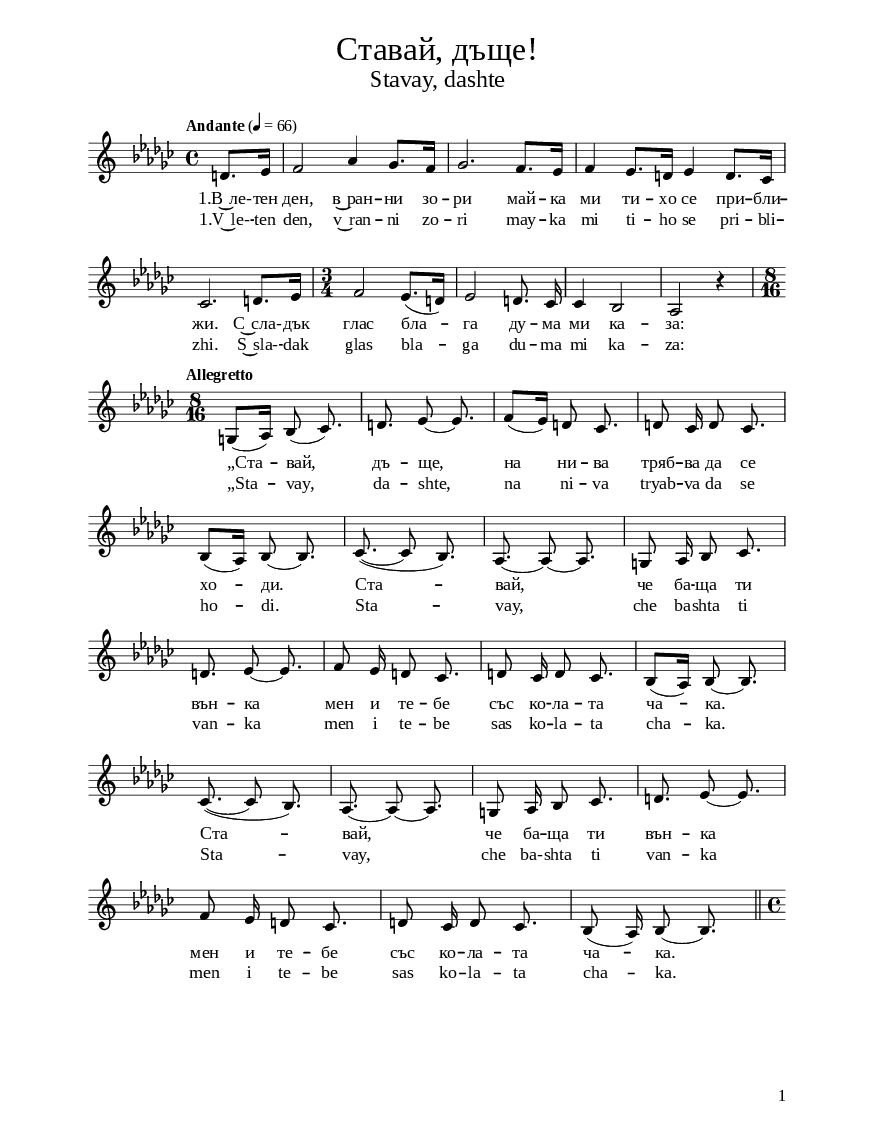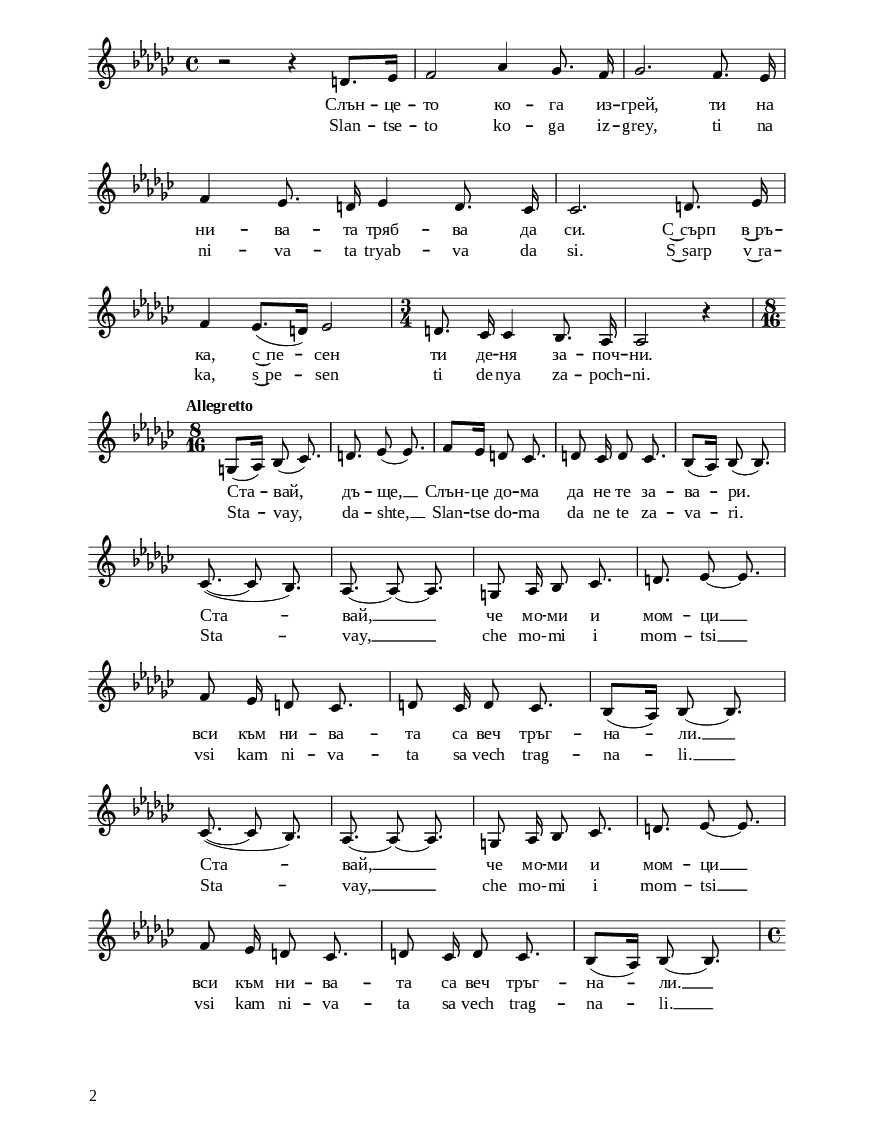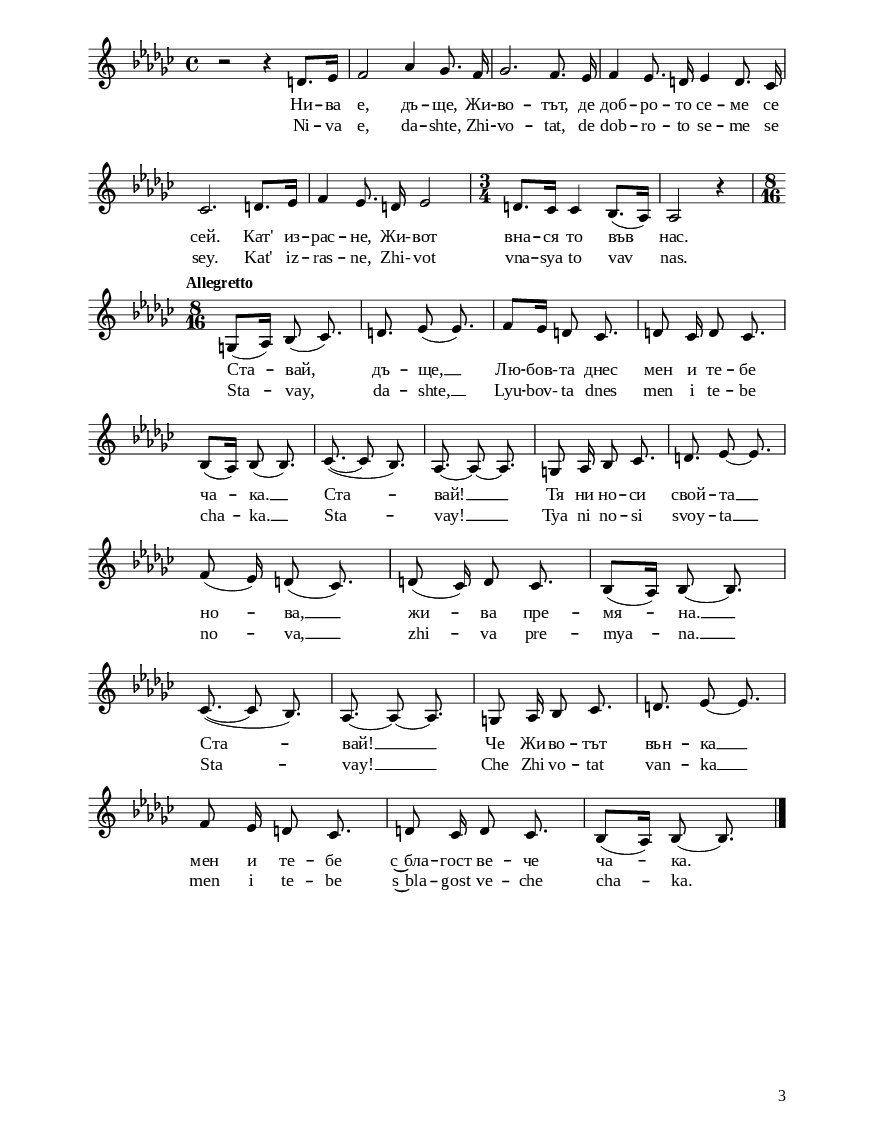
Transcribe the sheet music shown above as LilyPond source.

\version "2.24.1"

% include paper part and global functions
\include "include/globals.ily"

"rightBraces018" = \markup {
  \column {
    % repeat braces
    \translate #'(0 . -12.6 )
    \right-brace #18

    \translate #'(0 . -22.4 )
    \right-brace #18


  }
  \column {
    % repeat numbers
    \translate #'(0 . -13.2 )
    2

    \translate #'(0 . -24.2 )
    2


  }
}

\bookpart {
  \label #'ref142
  \tocItem \markup "Ставай, дъще! – Stavay, dashte"
  \include "include/bookpart-paper.ily"
  \score {
    \include "include/score-layout.ily"


    \new Voice \absolute {
      \clef treble

      \key es \minor

      \time 4/4
      \tempoFunc "Andante" 4 "66"

      \partial 4
      d'8. es'16 | % 2
      f'2 as'4 ges'8. f'16 | ges'2. f'8.es'16 | f'4 es'8.  d'16  es'4 d'8. ces'16 | \break
      ces'2. d'8. es'16 | \time 3/4 f'2 es'8. [( d'16 )] | % 7
      es'2 \autoBeamOff  d'8. ces'16 | % 8
      ces'4 bes2 | % 9
      as2 r4 \break |
      \time 8/16  |
      \tempo "Allegretto" \slurSolid g8 [( as16 )] bes8 ( ces'8. ) | % 11
      d'8. es'8 ~ es'8. | % 12
      \slurSolid f'8 [( es'16 )] d'8 ces'8. | % 13
      d'8 ces'16 d'8 ces'8. \break | % 14
      \slurSolid bes8 [( as16 )] bes8 ~ bes8. | % 15
      ces'8. ( ~ ces'8 bes8. ) | % 16
      as8. ~ as8 ~ as8. | % 17
      g8 as16 bes8 ces'8. \break | % 18
      d'8. es'8 ~ es'8. | % 19
      f'8 es'16 d'8 ces'8. |
      d'8 ces'16 d'8 ces'8. | % 21
      bes8 [( as16 )] bes8 ~ bes8. \break | % 22
      ces'8. ( ~ ces'8 bes8. ) | % 23
      as8. ~ as8 ~ as8. | % 24
      g8 as16 bes8 ces'8. | % 25
      d'8. es'8 ~ es'8. \break | % 26
      f'8 es'16 d'8 ces'8. | % 27
      d'8 ces'16 d'8 ces'8. | % 28
      bes8 (as16)  bes8 ~ bes8. \bar "||" \break
      \time 4/4 r2 r4 \autoBeamOn d'8. es'16 | \autoBeamOff f'2 as'4 ges'8. f'16 | 
      ges'2. f'8.es'16 | \break
      
       f'4 es'8. d'16  es'4 d'8. ces'16 |
      ces'2. d'8. es'16 | \break
       f'4 \autoBeamOn es'8. (d'16 ) es'2 | 
      \time 3/4 \autoBeamOff d'8. ces'16 ces'4 bes8. as16 | as2 r4 | \break
      
      \time 8/16 \tempo "Allegretto" \autoBeamOn g8 [(as16 )] bes8 (ces'8. ) | d'8. es'8 (es'8.) |
      
      f'8 [ es'16 ] d'8 ces'8. | d'8 ces'16 d'8 ces'8. | bes8 [(as16)] bes8 (bes8.) \break

      ces'8. ( ~ ces'8 bes8. ) |
      as8. ~ as8 ~ as8. | % 24
      g8 as16 bes8 ces'8. | % 25
      d'8. es'8 ~ es'8. \break |
      f'8 es'16 d'8 ces'8. | % 27
      d'8 ces'16 d'8 ces'8. | % 28
      bes8 [( as16 )] bes8 ~ bes8. | \break
      ces'8. ( ~ ces'8 bes8. ) |
      as8. ~ as8 ~ as8. | % 24
      g8 as16 bes8 ces'8. | % 25
      d'8. es'8 ~ es'8. \break |
      f'8 es'16 d'8 ces'8. | % 27
      d'8 ces'16 d'8 ces'8. | % 28
      bes8 [( as16 )] bes8 ~ bes8. | \break

      \pageBreak

      \time 4/4 r2 r4 \autoBeamOn d'8. es'16 | \autoBeamOff f'2 as'4 ges'8. f'16 |
      ges'2. f'8.es'16 | f'4 es'8. d'16  es'4 d'8. ces'16 | \break
      ces'2. \autoBeamOn d'8. es'16 |
      f'4 \autoBeamOff es'8. d'16  es'2 |
      \time 3/4 \autoBeamOn d'8. ces'16 ces'4 bes8. (as16) | as2 r4 | \break
      \time 8/16 \tempo "Allegretto" \autoBeamOn g8 [(as16 )] bes8 (ces'8. ) | d'8. es'8 (es'8.) |  f'8 [es'16] d'8 ces'8. | d'8 ces'16 d'8 ces'8. | \break  bes8 [(as16)] bes8 (bes8.) 

      ces'8. ( ~ ces'8 bes8. ) |
      as8. ~ as8 ~ as8. | % 24
      g8 as16 bes8 ces'8. | % 25
      d'8. es'8 ~ es'8. \break |
      f'8 (es'16) d'8 ( ces'8.) | % 27
      d'8 (ces'16) d'8 ces'8. | % 28
      bes8 [( as16 )] bes8 ~ bes8. | \break
      ces'8. ( ~ ces'8 bes8. ) |
      as8. ~ as8 ~ as8. | % 24
      g8 as16 bes8 ces'8. | % 25
      d'8. es'8 ~ es'8. \break |
      f'8 es'16 d'8 ces'8. | % 27
      d'8 ces'16 d'8 ces'8. | % 28
      bes8 [( as16 )] bes8 ~ bes8. | \break \bar "|."
    }


    \addlyrics {
      "1.В~ле-" -- тен
      ден, в~ран -- ни зо -- ри май -- ка ми ти -- хо се при --
      бли -- жи. "С~сла-" -- дък глас бла -- га ду -- ма ми
      ка -- за: „Ста -- вай, дъ -- ще, на ни -- ва
      тряб -- ва да се хо -- ди. Ста -- вай, че ба --
      ща ти вън -- ка мен и те -- бе със ко -- ла --
      та ча -- ка. Ста -- вай, че ба -- ща ти вън --
      ка мен и те -- бе със ко -- ла -- та ча --
      ка. "Слън" -- це -- то ко -- га из -- грей,
      ти на ни -- ва -- та тряб -- ва да си.
      "С~сърп" в~ръ -- ка, с~пе -- сен ти
      де -- ня за -- поч -- ни. Ста -- вай, дъ -- ще, __
      "Слън-" -- це до -- ма да не те за -- ва -- ри.
      Ста -- вай, __ че мо -- ми и мом -- ци __ вси към ни -- ва -- та са веч тръг -- на -- ли. __
      Ста -- вай, __ че мо -- ми и мом -- ци __ вси към ни -- ва -- та са веч тръг -- на -- ли. __

      Ни -- ва е, дъ -- ще, Жи -- во -- тът,
      де доб -- ро -- то се -- ме се сей.
      Кат' из -- рас -- не, "Жи-" -- вот вна -- ся
      то във нас. Ста -- вай, дъ -- ще, __
      Лю -- "бов-" -- та днес мен и те -- бе ча -- ка. __
      Ста -- вай! __ Тя ни но -- си
      свой -- та __ но -- ва, __ жи -- ва пре -- мя -- на. __
      Ста -- вай! __ Че Жи -- во -- тът вън -- ка __ мен
      и те -- бе с~бла -- гост ве -- че ча -- ка. __“

    }

    \addlyrics {
       "1.V~le-" -- ten
      den, v~ran -- ni zo -- ri may -- ka mi ti -- ho se pri --
      bli -- zhi. "S~sla-" -- dak glas bla -- ga du -- ma mi
      ka -- za: „Sta -- vay, da -- shte, na ni -- va
      tryab -- va da se ho -- di. Sta -- vay, che ba --
      shta ti van -- ka men i te -- be sas ko -- la --
      ta cha -- ka. Sta -- vay, che "ba-" -- shta ti van --
      ka men i te -- be sas ko -- la -- ta cha --
      ka. Slan -- tse -- to ko -- ga iz -- grey,
      ti na ni -- va -- ta tryab -- va da si.
      "S~sarp" v~ra -- ka, s~pe -- sen ti
      de -- nya za -- poch -- ni. Sta -- vay, da -- shte, __
      Slan -- tse do -- ma da ne te za -- va -- ri.
      Sta -- vay, __ che "mo-" -- mi i mom -- tsi __ vsi kam ni -- va -- ta sa vech trag -- na -- li. __
      Sta -- vay, __ che "mo-" -- mi i mom -- tsi __ vsi kam ni -- va -- ta sa vech trag -- na -- li. __

      Ni -- va e, da -- shte, Zhi -- vo -- tat,
      de dob -- ro -- to se -- me se sey.
      Kat' iz -- ras -- ne, "Zhi-" -- vot vna -- sya
      to vav nas. Sta -- vay, da -- shte, __
      Lyu -- "bov-" -- ta dnes men i te -- be cha -- ka. __
      Sta -- vay! __ Tya ni no -- si
      svoy -- ta __ no -- va, __ zhi -- va pre -- mya -- na. __
      Sta -- vay! __ Che Zhi -- vo -- tat van -- ka __ men
      i te -- be s~bla -- gost ve -- che cha -- ka. __“
    }


    \header {
      title = \titleFunc "Ставай, дъще!" "Stavay, dashte"
    }

    \midi{}



  } % score




\pageBreak

  % include foreign translation(s) of the song
  \version "2.24.1"

\markup \fill-line { \fontsize #deTitleFontSize "Steh' auf, Tochter!" }
\markup \null
\markup \null

\markup \fontsize #deCoupletFontSize {
  \hspace #2
  \override #`(baseline-skip . ,deCoupletBaselineSkip)
  \column {
    \line { 1. An einem Sommertag, in der frühen Morgenröte, }

    \line { "   " näherte sich mir meine Mutter leise.}

    \line { "   "Mit süßer Stimme sagte sie mir ein gütiges Wort:}

    \line { "   " „Stehe auf, Tochter, }

    \line { "   " weil auf den Acker gegangen werden soll.}

    \line { "   "Stehe auf, }

    \line { "   " weil dein Vater draußen auf mich und auf dich mit dem Gespann wartet.“}
    \line { " "}

    \line { 2. Wenn die Sonne aufgeht, }
    \line { "   "sollst du auf dem Acker sein.}
    \line { "   " Mit der Sichel in der Hand und mit einem Lied begrüße den Tag.}
    \line { "   "Stehe auf, meine Tochter, }
    \line { "   "damit die Sonne dich nicht im Hause findet.}
    \line { "   "Stehe auf, meine Tochter, }
    \line { "   "weil alle Mädchen und Jungen schon zum Acker aufgebrochen sind.}
    \line { " "}

    \line { 3. Der Acker, meine Tochter, ist das Leben,}

    \line { "   "wo der gute Samen gesät wird.}

    \line { "   "Wenn er gedeiht, dann trägt er Leben in uns hinein.}

    \line { "   "Stehe auf, Tochter, }

    \line { "   " die Liebe wartet heute auf mich und auf dich.}

    \line { "   "Stehe auf, }

    \line { "   " sie bringt uns ihr neues, lebendiges Gewand.}

    \line { "   "Stehe auf, }

    \line { "   "weil das Leben draußen schon auf mich und auf dich mit Güte wartet.}
  }
}


} % bookpart
